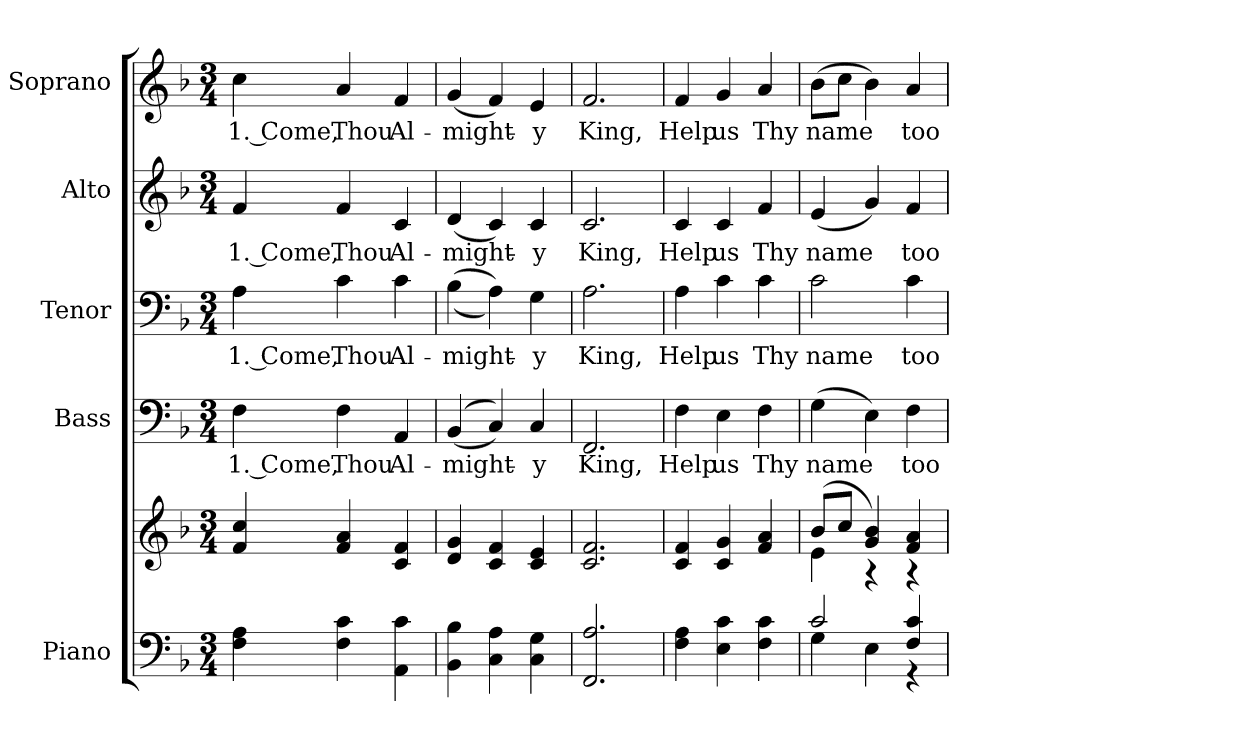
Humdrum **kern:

**kern	**kern	**kern	**text	**kern	**text	**kern	**text	**kern	**text
*part5	*part5	*part4	*part4	*part3	*part3	*part2	*part2	*part1	*part1
*staff6	*staff5	*staff4	*staff4	*staff3	*staff3	*staff2	*staff2	*staff1	*staff1
*I"Piano	*	*I"Bass	*	*I"Tenor	*	*I"Alto	*	*I"Soprano	*
*I'Pno.	*	*I'B.	*	*I'T.	*	*I'A.	*	*I'S.	*
!!LO:PB:g=z
*clefF4	*clefG2	*clefF4	*	*clefF4	*	*clefG2	*	*clefG2	*
*k[b-]	*k[b-]	*k[b-]	*	*k[b-]	*	*k[b-]	*	*k[b-]	*
*F:	*F:	*F:	*	*F:	*	*F:	*	*F:	*
*M3/4	*M3/4	*M3/4	*	*M3/4	*	*M3/4	*	*M3/4	*
*MM135	*MM135	*MM135	*	*MM135	*	*MM135	*	*MM135	*
=1	=1	=1	=1	=1	=1	=1	=1	=1	=1
!	!	!	!LO:LY:b:color=#000000	!	!	!	!	!	!
!	!	!	!	!	!LO:LY:b:color=#000000	!	!	!	!
!	!	!	!	!	!	!	!LO:LY:b:color=#000000	!	!
!	!	!	!	!	!	!	!	!	!LO:LY:b:color=#000000
4Fi\ 4Ai	4fi/ 4cci	4Fi\	1. Come,	4Ai\	1. Come,	4fi/	1. Come,	4cci\	1. Come,
!	!	!	!LO:LY:b:color=#000000	!	!	!	!	!	!
!	!	!	!	!	!LO:LY:b:color=#000000	!	!	!	!
!	!	!	!	!	!	!	!LO:LY:b:color=#000000	!	!
!	!	!	!	!	!	!	!	!	!LO:LY:b:color=#000000
4Fi\ 4ci	4fi/ 4ai	4Fi\	Thou	4ci\	Thou	4fi/	Thou	4ai/	Thou
!	!	!	!LO:LY:b:color=#000000	!	!	!	!	!	!
!	!	!	!	!	!LO:LY:b:color=#000000	!	!	!	!
!	!	!	!	!	!	!	!LO:LY:b:color=#000000	!	!
!	!	!	!	!	!	!	!	!	!LO:LY:b:color=#000000
4AAi\ 4ci	4ci/ 4fi	4AAi/	Al-	4ci\	Al-	4ci/	Al-	4fi/	Al-
=2	=2	=2	=2	=2	=2	=2	=2	=2	=2
!	!	!	!LO:LY:b:color=#000000	!	!	!	!	!	!
!	!	!	!	!	!LO:LY:b:color=#000000	!	!	!	!
!	!	!	!	!	!	!	!LO:LY:b:color=#000000	!	!
!	!	!	!	!	!	!	!	!	!LO:LY:b:color=#000000
4BB-i\ 4B-i	4di/ 4gi	((4BB-i/	-might-	((4B-i\	-might-	(4di/	-might-	(4gi/	-might-
4Ci\ 4Ai	4ci/ 4fi	4Ci/))	.	4Ai\))	.	4ci/)	.	4fi/)	.
!	!	!	!LO:LY:b:color=#000000	!	!	!	!	!	!
!	!	!	!	!	!LO:LY:b:color=#000000	!	!	!	!
!	!	!	!	!	!	!	!LO:LY:b:color=#000000	!	!
!	!	!	!	!	!	!	!	!	!LO:LY:b:color=#000000
4Ci\ 4Gi	4ci/ 4ei	4Ci/	-y	4Gi\	-y	4ci/	-y	4ei/	-y
=3	=3	=3	=3	=3	=3	=3	=3	=3	=3
!	!	!	!LO:LY:b:color=#000000	!	!	!	!	!	!
!	!	!	!	!	!LO:LY:b:color=#000000	!	!	!	!
!	!	!	!	!	!	!	!LO:LY:b:color=#000000	!	!
!	!	!	!	!	!	!	!	!	!LO:LY:b:color=#000000
2.FFi/ 2.Ai	2.ci/ 2.fi	2.FFi/	King,	2.Ai\	King,	2.ci/	King,	2.fi/	King,
=4	=4	=4	=4	=4	=4	=4	=4	=4	=4
!	!	!	!LO:LY:b:color=#000000	!	!	!	!	!	!
!	!	!	!	!	!LO:LY:b:color=#000000	!	!	!	!
!	!	!	!	!	!	!	!LO:LY:b:color=#000000	!	!
!	!	!	!	!	!	!	!	!	!LO:LY:b:color=#000000
4Fi\ 4Ai	4ci/ 4fi	4Fi\	Help	4Ai\	Help	4ci/	Help	4fi/	Help
!	!	!	!LO:LY:b:color=#000000	!	!	!	!	!	!
!	!	!	!	!	!LO:LY:b:color=#000000	!	!	!	!
!	!	!	!	!	!	!	!LO:LY:b:color=#000000	!	!
!	!	!	!	!	!	!	!	!	!LO:LY:b:color=#000000
4Ei\ 4ci	4ci/ 4gi	4Ei\	us	4ci\	us	4ci/	us	4gi/	us
!	!	!	!LO:LY:b:color=#000000	!	!	!	!	!	!
!	!	!	!	!	!LO:LY:b:color=#000000	!	!	!	!
!	!	!	!	!	!	!	!LO:LY:b:color=#000000	!	!
!	!	!	!	!	!	!	!	!	!LO:LY:b:color=#000000
4Fi\ 4ci	4fi/ 4ai	4Fi\	Thy	4ci\	Thy	4fi/	Thy	4ai/	Thy
!!LO:PB:g=z
=5	=5	=5	=5	=5	=5	=5	=5	=5	=5
*^	*^	*	*	*	*	*	*	*	*
!	!	!	!	!	!LO:LY:b:color=#000000	!	!	!	!	!	!
!	!	!	!	!	!	!	!LO:LY:b:color=#000000	!	!	!	!
!	!	!	!	!	!	!	!	!	!LO:LY:b:color=#000000	!	!
!	!	!	!	!	!	!	!	!	!	!	!LO:LY:b:color=#000000
2ci/	4Gi\	(8b-i/L	4ei\	(4Gi\	name	2ci\	name	(4ei/	name	(8b-i\L	name
.	.	8cci/J	.	.	.	.	.	.	.	8cci\J	.
.	4Ei\	4gi/ 4b-i)	4r	4Ei\)	.	.	.	4gi/)	.	4b-i\)	.
!	!	!	!	!	!LO:LY:b:color=#000000	!	!	!	!	!	!
!	!	!	!	!	!	!	!LO:LY:b:color=#000000	!	!	!	!
!	!	!	!	!	!	!	!	!	!LO:LY:b:color=#000000	!	!
!	!	!	!	!	!	!	!	!	!	!	!LO:LY:b:color=#000000
4Fi/ 4ci	4r	4fi/ 4ai	4r	4Fi\	too	4ci\	too	4fi/	too	4ai/	too
*v	*v	*	*	*	*	*	*	*	*	*	*
*	*v	*v	*	*	*	*	*	*	*	*
=	=	=	=	=	=	=	=	=	=
*-	*-	*-	*-	*-	*-	*-	*-	*-	*-
